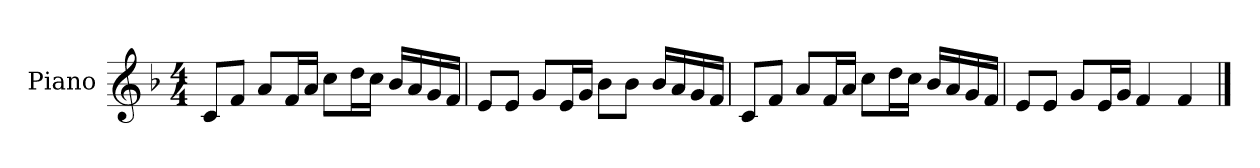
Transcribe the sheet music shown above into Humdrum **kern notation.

**kern
*part1
*staff1
*I"Piano
*I'P-no
*clefG2
*k[b-]
*M4/4
*MM90
=1
8c/L
8f/J
8a/L
16f/L
16a/JJ
8cc\L
16dd\L
16cc\JJ
16b-/LL
16a/
16g/
16f/JJ
=2
8e/L
8e/J
8g/L
16e/L
16g/JJ
8b-\L
8b-\J
16b-/LL
16a/
16g/
16f/JJ
=3
8c/L
8f/J
8a/L
16f/L
16a/JJ
8cc\L
16dd\L
16cc\JJ
16b-/LL
16a/
16g/
16f/JJ
!!LO:LB:g=z
=4
8e/L
8e/J
8g/L
16e/L
16g/JJ
4f/
4f/
==
*-
